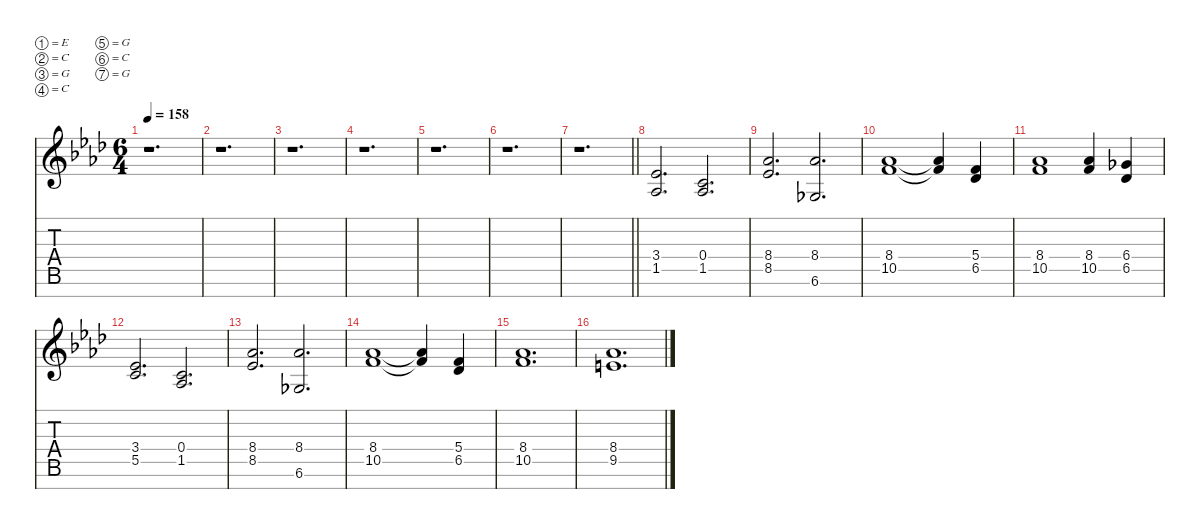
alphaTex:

\defaultSystemsLayout 4
\hideDynamics
\bracketExtendMode nobrackets
\singleTrackTrackNamePolicy hidden
\multiTrackTrackNamePolicy hidden
\firstSystemTrackNameMode fullname
\firstSystemTrackNameOrientation horizontal
\otherSystemsTrackNameOrientation horizontal
\track ("Guitar 1 - 7 string" "dist.guit.") {mute instrument distortionguitar}
\staff {score tabs}
\tuning (E4 C4 G3 C3 G2 C2 G1)
\ts (6 4)
\tempo 158
\clef g2
\ks ab
r.1{d dy f beam Down} |
r.1{d beam Down} |
r.1{d beam Down} |
r.1{d beam Down} |
r.1{d beam Down} |
r.1{d beam Down} |
\barLineRight lightlight
r.1{d beam Down} |
(1.5{acc b} 3.4{acc b}).2{d dy mf beam Up} (1.5{acc b} 0.4{acc forcenatural}).2{d beam Up} |
(8.4{acc b} 8.5{acc b}).2{d beam Up} (8.4{acc b} 6.6{acc b}).2{d beam Up} |
(10.5{acc forcenatural} 8.4{acc b}).1{beam Up} (8.4{t acc b} 10.5{t acc forcenatural}).4{beam Up} (5.4{acc forcenatural} 6.5{acc b}).4{beam Up} |
(10.5{acc forcenatural} 8.4{acc b}).1{beam Up} (8.4{acc b} 10.5{acc forcenatural}).4{beam Up} (6.5{acc b} 6.4{acc b}).4{beam Up} |
(5.5{acc forcenatural} 3.4{acc b}).2{d beam Up} (1.5{acc b} 0.4{acc forcenatural}).2{d beam Up} |
(8.4{acc b} 8.5{acc b}).2{d beam Up} (8.4{acc b} 6.6{acc b}).2{d beam Up} |
(10.5{acc forcenatural} 8.4{acc b}).1{beam Up} (8.4{t acc b} 10.5{t acc forcenatural}).4{beam Up} (5.4{acc forcenatural} 6.5{acc b}).4{beam Up} |
(10.5{acc forcenatural} 8.4{acc b}).1{d beam Up} |
(9.5{acc forcenatural} 8.4{acc b}).1{d beam Up}
